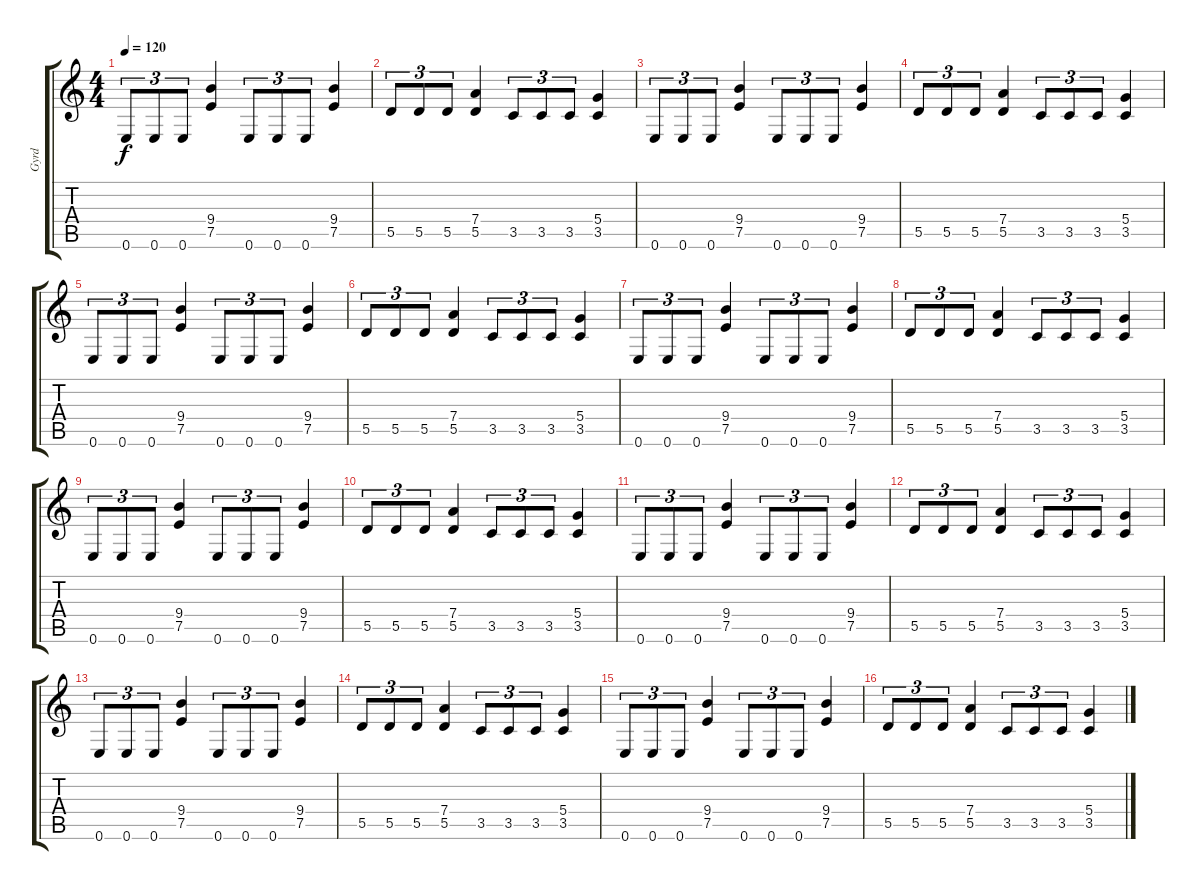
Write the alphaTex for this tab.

\track ("Gyrd" "Gyrd") {instrument distortionguitar}
\staff {score tabs}
\tuning (E4 B3 G3 D3 A2 E2) {hide}
\ts (4 4)
\tempo 120
\clef g2
\ks c
0.6.8{tu (3 2) dy f} 0.6.8{tu (3 2)} 0.6.8{tu (3 2)} (9.4 7.5).4 0.6.8{tu (3 2)} 0.6.8{tu (3 2)} 0.6.8{tu (3 2)} (9.4 7.5).4 |
5.5.8{tu (3 2)} 5.5.8{tu (3 2)} 5.5.8{tu (3 2)} (7.4 5.5).4 3.5.8{tu (3 2)} 3.5.8{tu (3 2)} 3.5.8{tu (3 2)} (5.4 3.5).4 |
0.6.8{tu (3 2)} 0.6.8{tu (3 2)} 0.6.8{tu (3 2)} (9.4 7.5).4 0.6.8{tu (3 2)} 0.6.8{tu (3 2)} 0.6.8{tu (3 2)} (9.4 7.5).4 |
5.5.8{tu (3 2)} 5.5.8{tu (3 2)} 5.5.8{tu (3 2)} (7.4 5.5).4 3.5.8{tu (3 2)} 3.5.8{tu (3 2)} 3.5.8{tu (3 2)} (5.4 3.5).4 |
0.6.8{tu (3 2)} 0.6.8{tu (3 2)} 0.6.8{tu (3 2)} (9.4 7.5).4 0.6.8{tu (3 2)} 0.6.8{tu (3 2)} 0.6.8{tu (3 2)} (9.4 7.5).4 |
5.5.8{tu (3 2)} 5.5.8{tu (3 2)} 5.5.8{tu (3 2)} (7.4 5.5).4 3.5.8{tu (3 2)} 3.5.8{tu (3 2)} 3.5.8{tu (3 2)} (5.4 3.5).4 |
0.6.8{tu (3 2)} 0.6.8{tu (3 2)} 0.6.8{tu (3 2)} (9.4 7.5).4 0.6.8{tu (3 2)} 0.6.8{tu (3 2)} 0.6.8{tu (3 2)} (9.4 7.5).4 |
5.5.8{tu (3 2)} 5.5.8{tu (3 2)} 5.5.8{tu (3 2)} (7.4 5.5).4 3.5.8{tu (3 2)} 3.5.8{tu (3 2)} 3.5.8{tu (3 2)} (5.4 3.5).4 |
0.6.8{tu (3 2)} 0.6.8{tu (3 2)} 0.6.8{tu (3 2)} (9.4 7.5).4 0.6.8{tu (3 2)} 0.6.8{tu (3 2)} 0.6.8{tu (3 2)} (9.4 7.5).4 |
5.5.8{tu (3 2)} 5.5.8{tu (3 2)} 5.5.8{tu (3 2)} (7.4 5.5).4 3.5.8{tu (3 2)} 3.5.8{tu (3 2)} 3.5.8{tu (3 2)} (5.4 3.5).4 |
0.6.8{tu (3 2)} 0.6.8{tu (3 2)} 0.6.8{tu (3 2)} (9.4 7.5).4 0.6.8{tu (3 2)} 0.6.8{tu (3 2)} 0.6.8{tu (3 2)} (9.4 7.5).4 |
5.5.8{tu (3 2)} 5.5.8{tu (3 2)} 5.5.8{tu (3 2)} (7.4 5.5).4 3.5.8{tu (3 2)} 3.5.8{tu (3 2)} 3.5.8{tu (3 2)} (5.4 3.5).4 |
0.6.8{tu (3 2)} 0.6.8{tu (3 2)} 0.6.8{tu (3 2)} (9.4 7.5).4 0.6.8{tu (3 2)} 0.6.8{tu (3 2)} 0.6.8{tu (3 2)} (9.4 7.5).4 |
5.5.8{tu (3 2)} 5.5.8{tu (3 2)} 5.5.8{tu (3 2)} (7.4 5.5).4 3.5.8{tu (3 2)} 3.5.8{tu (3 2)} 3.5.8{tu (3 2)} (5.4 3.5).4 |
0.6.8{tu (3 2)} 0.6.8{tu (3 2)} 0.6.8{tu (3 2)} (9.4 7.5).4 0.6.8{tu (3 2)} 0.6.8{tu (3 2)} 0.6.8{tu (3 2)} (9.4 7.5).4 |
5.5.8{tu (3 2)} 5.5.8{tu (3 2)} 5.5.8{tu (3 2)} (7.4 5.5).4 3.5.8{tu (3 2)} 3.5.8{tu (3 2)} 3.5.8{tu (3 2)} (5.4 3.5).4
